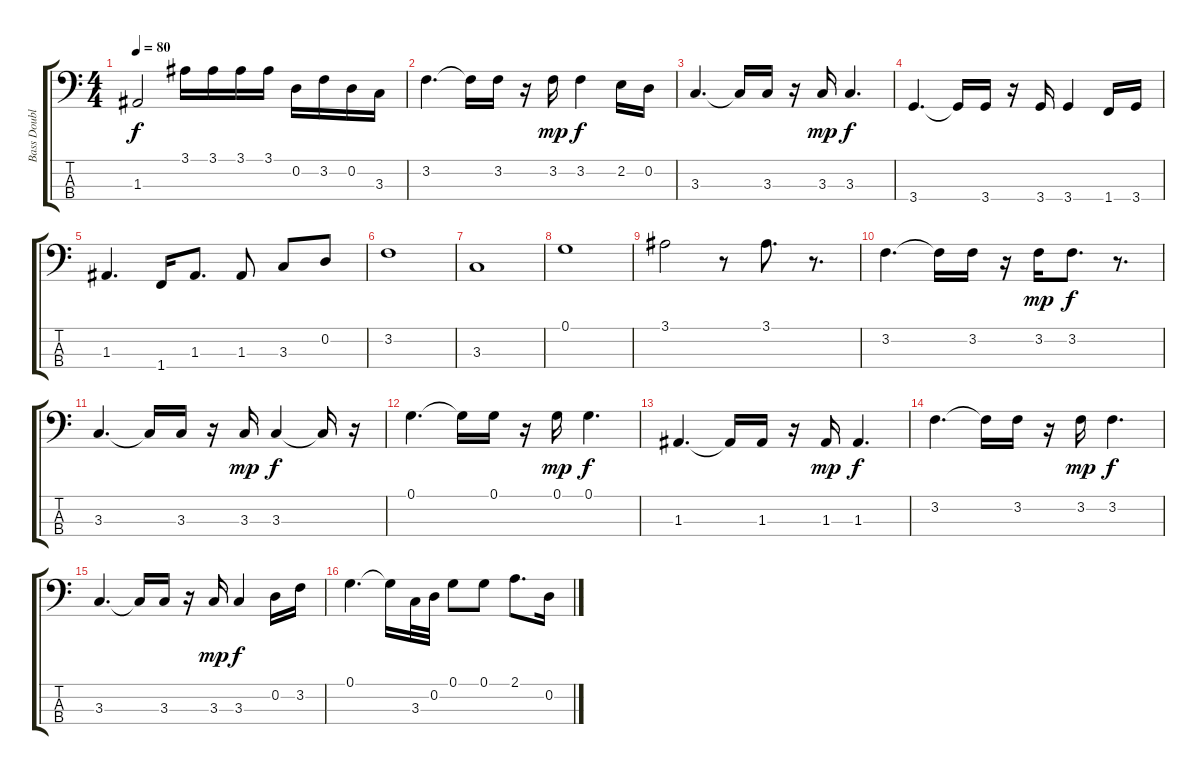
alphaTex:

\track ("Bass Double" "Bass Doubl") {instrument electricguitarmuted}
\staff {score tabs}
\tuning (G2 D2 A1 E1) {hide}
\ts (4 4)
\tempo 80
\clef f4
\ks c
1.3.2{dy f} 3.1.16 3.1.16 3.1.16 3.1.16 0.2.16 3.2.16 0.2.16 3.3.16 |
3.2.4{d} 3.2{t}.16 3.2.16 r.16 3.2.16{dy mp} 3.2.4{dy f} 2.2.16 0.2.16 |
3.3.4{d} 3.3{t}.16 3.3.16 r.16 3.3.16{dy mp} 3.3.4{d dy f} |
3.4.4{d} 3.4{t}.16 3.4.16 r.16 3.4.16 3.4.4 1.4.16 3.4.16 |
1.3.4{d} 1.4.16 1.3.8{d} 1.3.8 3.3.8 0.2.8 |
3.2.1 |
3.3.1 |
0.1.1 |
3.1.2 r.8 3.1.8{d} r.8{d} |
3.2.4{d} 3.2{t}.16 3.2.16 r.16 3.2.16{dy mp} 3.2.8{d dy f} r.8{d} |
3.3.4{d} 3.3{t}.16 3.3.16 r.16 3.3.16{dy mp} 3.3.4{dy f} 3.3{t}.16 r.16 |
0.1.4{d} 0.1{t}.16 0.1.16 r.16 0.1.16{dy mp} 0.1.4{d dy f} |
1.3.4{d} 1.3{t}.16 1.3.16 r.16 1.3.16{dy mp} 1.3.4{d dy f} |
3.2.4{d} 3.2{t}.16 3.2.16 r.16 3.2.16{dy mp} 3.2.4{d dy f} |
3.3.4{d} 3.3{t}.16 3.3.16 r.16 3.3.16{dy mp} 3.3.4{dy f} 0.2.16 3.2.16 |
0.1.4{d} 0.1{t}.16 3.3.32 0.2.32 0.1.8 0.1.8 2.1.8{d} 0.2.16
